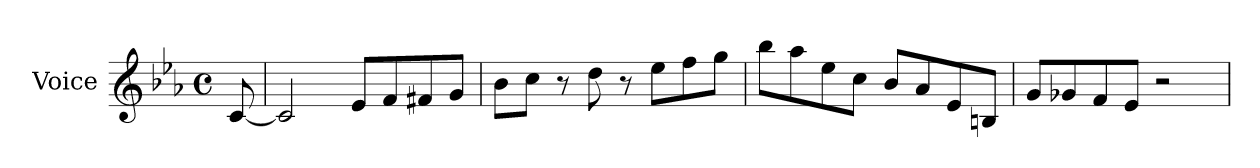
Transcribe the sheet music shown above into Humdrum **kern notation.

**kern
*part1
*staff1
*I"Voice
*I'Voice
*clefG2
*k[b-e-a-]
*M4/4
*met(c)
=
[<8c/
=1
2c/]
8e-/L
8f/
8f#X/
8g/J
=2
8b-\L
8cc\J
8r
8dd\
8r
8ee-\L
8ff\
8gg\J
=3
8bb-\L
8aa-\
8ee-\
8cc\J
8b-/L
8a-/
8e-/
8Bn/J
=4
8g/L
8g-X/
8f/
8e-/J
2rcc
=
*-
